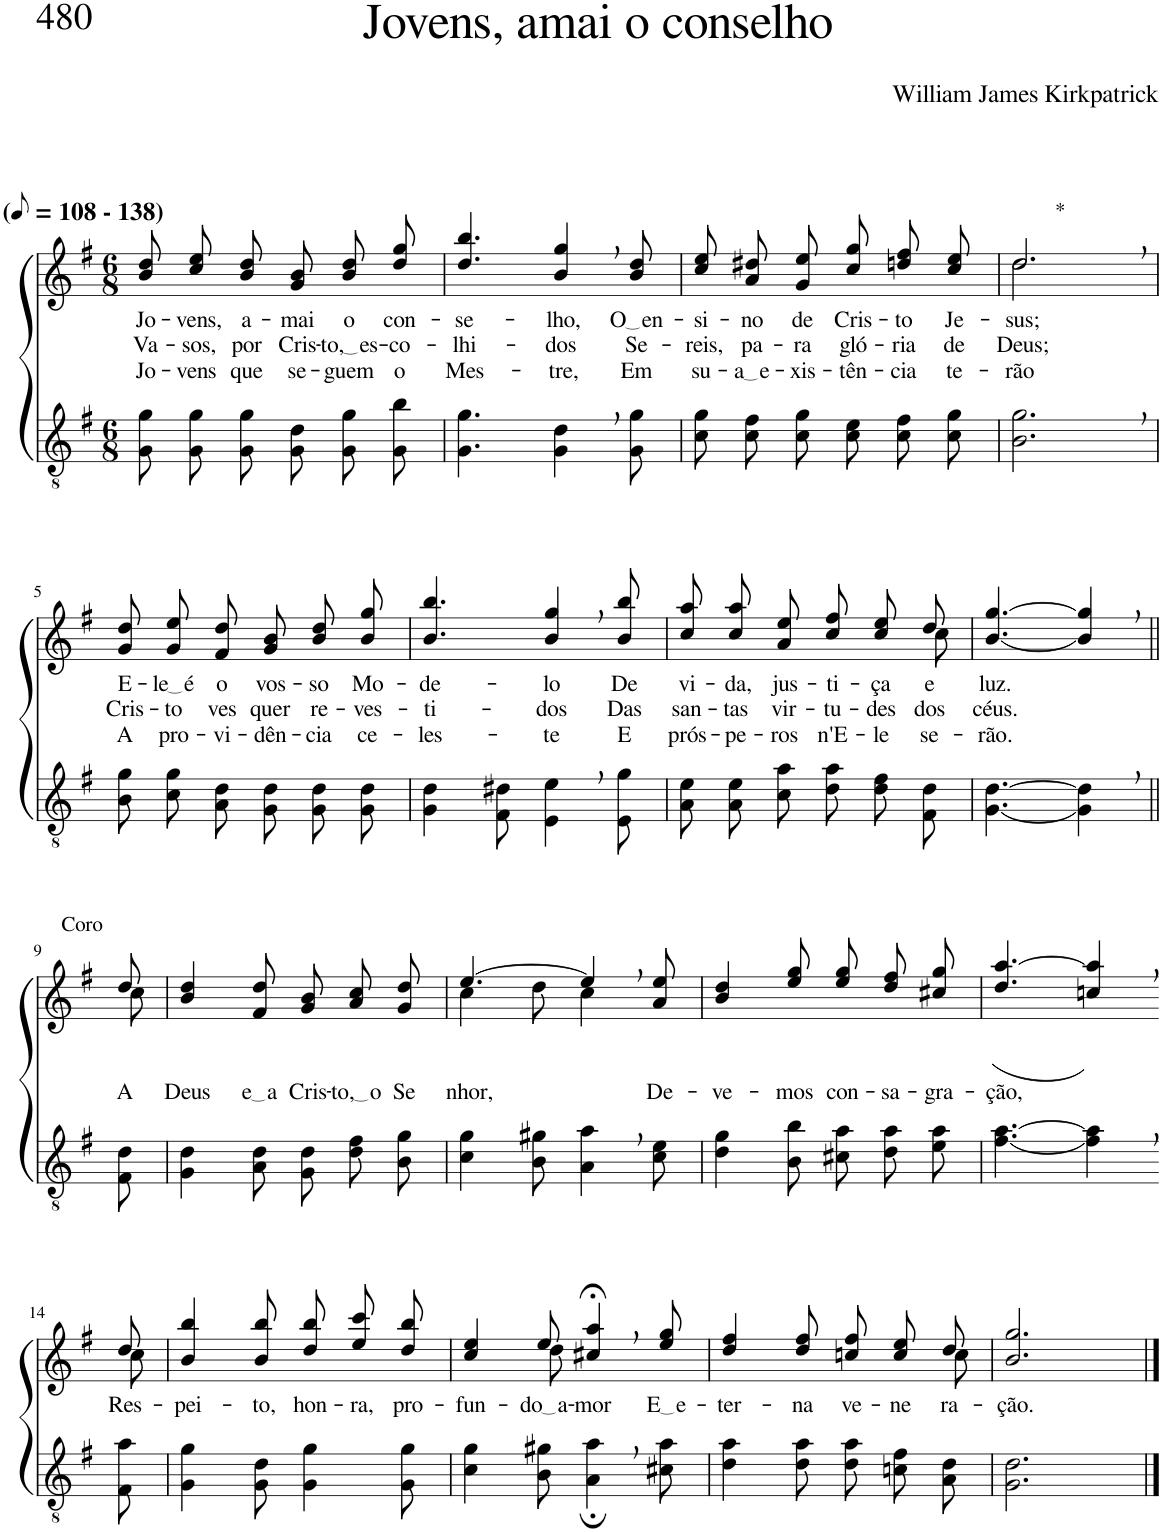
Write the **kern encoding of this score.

**kern	**kern	**text	**text	**text
*part2	*part1	*part1	*part1	*part1
*staff2	*staff1	*staff1	*staff1	*staff1
*I"Parte III e IV	*I"Parte I e II	*	*	*
*clefGv2	*clefG2	*	*	*
*Trd5c9	*Trd5c9	*	*	*
*k[f#]	*k[f#]	*	*	*
*M6/8	*M6/8	*	*	*
*MM54	*MM54	*	*	*
=1	=1	=1	=1	=1
!	!LO:TX:a:B:t=(	!	!	!
!	!LO:TX:a:B:t=- 138)	!	!	!
!	!	!LO:LY:b	!LO:LY:b	!LO:LY:b
8G\ 8g\L	8b\ 8dd\L	Jo-	Va-	Jo-
!	!	!LO:LY:b	!LO:LY:b	!LO:LY:b
8G\ 8g\	8cc\ 8ee\	-vens,	-sos,	-vens
!	!	!LO:LY:b	!LO:LY:b	!LO:LY:b
8G\ 8g\J	8b\ 8dd\J	a-	por	que
!	!	!LO:LY:b	!LO:LY:b	!LO:LY:b
8G\ 8d\L	8g\ 8b\L	-mai	Cris-	se-
!	!	!LO:LY:b	!LO:LY:b	!LO:LY:b
8G\ 8g\	8b\ 8dd\	o	to, es	-guem
!	!	!LO:LY:b	!LO:LY:b	!LO:LY:b
8G\ 8b\J	8dd\ 8gg\J	con-	-co-	o
=2	=2	=2	=2	=2
!	!	!LO:LY:b	!LO:LY:b	!LO:LY:b
4.G\ 4.g\	4.dd/ 4.bb/	-se-	-lhi-	Mes-
!	!	!LO:LY:b	!LO:LY:b	!LO:LY:b
4G\, 4d\,	4b/, 4gg/,	-lho,	-dos	-tre,
!	!	!LO:LY:b	!LO:LY:b	!LO:LY:b
8G\ 8g\	8b/ 8dd/	O en	Se-	Em
=3	=3	=3	=3	=3
!	!	!LO:LY:b	!LO:LY:b	!LO:LY:b
8c\ 8g\L	8cc\ 8ee\L	-si-	-reis,	su-
!	!	!LO:LY:b	!LO:LY:b	!LO:LY:b
8c\ 8f#\	8a\ 8dd#X\	-no	pa-	a e
!	!	!LO:LY:b	!LO:LY:b	!LO:LY:b
8c\ 8g\J	8g\ 8ee\J	de	-ra	-xis-
!	!	!LO:LY:b	!LO:LY:b	!LO:LY:b
8c\ 8e\L	8cc\ 8gg\L	Cris-	gló-	-tên-
!	!	!LO:LY:b	!LO:LY:b	!LO:LY:b
8c\ 8f#\	8ddn\ 8ff#\	-to	-ria	-cia
!	!	!LO:LY:b	!LO:LY:b	!LO:LY:b
8c\ 8g\J	8cc\ 8ee\J	Je-	de	te-
=4	=4	=4	=4	=4
!	!LO:TX:a:t=*	!	!	!
!	!	!LO:LY:b	!LO:LY:b	!LO:LY:b
*	*^	*	*	*
2.B\, 2.g\,	2.dd,\	2.dd/	-sus;	Deus;	-rão
!!LO:LB:g=z
=5	=5	=5	=5	=5	=5
!	!	!	!LO:LY:b	!LO:LY:b	!LO:LY:b
*	*v	*v	*	*	*
8B\ 8g\L	8g\ 8dd\L	E-	Cris-	A
!	!	!LO:LY:b	!LO:LY:b	!LO:LY:b
8c\ 8g\	8g\ 8ee\	le é	-to	pro-
!	!	!LO:LY:b	!LO:LY:b	!LO:LY:b
8A\ 8d\J	8f#\ 8dd\J	o	ves	-vi-
!	!	!LO:LY:b	!LO:LY:b	!LO:LY:b
8G\ 8d\L	8g\ 8b\L	vos-	quer	-dên-
!	!	!LO:LY:b	!LO:LY:b	!LO:LY:b
8G\ 8d\	8b\ 8dd\	-so	re-	-cia
!	!	!LO:LY:b	!LO:LY:b	!LO:LY:b
8G\ 8d\J	8b\ 8gg\J	Mo-	-ves-	ce-
=6	=6	=6	=6	=6
!	!	!LO:LY:b	!LO:LY:b	!LO:LY:b
4G\ 4d\	4.b/ 4.bb/	-de-	-ti-	-les-
8F#\ 8d#X\	.	.	.	.
!	!	!LO:LY:b	!LO:LY:b	!LO:LY:b
4E\, 4e\,	4b/, 4gg/,	-lo	-dos	-te
!	!	!LO:LY:b	!LO:LY:b	!LO:LY:b
8E\ 8g\	8b/ 8bb/	De	Das	E
=7	=7	=7	=7	=7
!	!	!LO:LY:b	!LO:LY:b	!LO:LY:b
*	*^	*	*	*
8A\ 8e\L	8cc\ 8aa\L	8ryy	vi-	san-	prós-
!	!	!	!LO:LY:b	!LO:LY:b	!LO:LY:b
*	*v	*v	*	*	*
8A\ 8e\	8cc\ 8aa\	-da,	-tas	-pe-
!	!	!LO:LY:b	!LO:LY:b	!LO:LY:b
8c\ 8a\J	8a\ 8ee\J	jus-	vir-	-ros
!	!	!LO:LY:b	!LO:LY:b	!LO:LY:b
8d\ 8a\L	8cc\ 8ff#\L	-ti-	-tu-	n'E-
!	!	!LO:LY:b	!LO:LY:b	!LO:LY:b
8d\ 8f#\	8cc\ 8ee\	-ça	-des	-le
*	*^	*	*	*
!	!	!	!LO:LY:b	!LO:LY:b	!LO:LY:b
8F#\ 8d\J	8dd\J	8cc\	e	dos	se-
=8	=8	=8	=8	=8	=8
!	!	!	!LO:LY:b	!LO:LY:b	!LO:LY:b
*	*v	*v	*	*	*
[4.G\ [4.d\	[4.b/ [4.gg/	luz.	céus.	-rão.
4G\], 4d\],	4b/], 4gg/],	.	.	.
!!LO:LB:g=z
=9||	=9||	=9||	=9||	=9||
*	*^	*	*	*
!	!LO:TX:a:t=Coro	!	!	!	!
!	!	!	!LO:LY:b	!	!
8F#\ 8d\	8dd/	8cc\	A	.	.
=10	=10	=10	=10	=10	=10
!	!	!	!LO:LY:b	!	!
*	*v	*v	*	*	*
4G\ 4d\	4b/ 4dd/	Deus	.	.
!	!	!LO:LY:b	!	!
8A\ 8d\	8f#/ 8dd/	e a	.	.
!	!	!LO:LY:b	!	!
8G\ 8d\L	8g\ 8b\L	Cris-	.	.
!	!	!LO:LY:b	!	!
8d\ 8f#\	8a\ 8cc\	to, o	.	.
!	!	!LO:LY:b	!	!
8B\ 8g\J	8g\ 8dd\J	Se-	.	.
=11	=11	=11	=11	=11
*	*^	*	*	*
!	!	!	!LO:LY:b	!	!
4c\ 4g\	[4.ee/	4cc\	-nhor,	.	.
8B\ 8g#X\	.	8dd\	.	.	.
4A\, 4a\,	4ee,/]	4cc\	.	.	.
!	!	!	!LO:LY:b	!	!
8c\ 8e\	8a/ 8ee/	8ryy	De-	.	.
=12	=12	=12	=12	=12	=12
!	!	!	!LO:LY:b	!	!
*	*v	*v	*	*	*
4d\ 4g\	4b/ 4dd/	-ve-	.	.
!	!	!LO:LY:b	!	!
8B\ 8b\	8ee/ 8gg/	-mos	.	.
!	!	!LO:LY:b	!	!
8c#X\ 8a\L	8ee\ 8gg\L	con-	.	.
!	!	!LO:LY:b	!	!
8d\ 8a\	8dd\ 8ff#\	-sa-	.	.
!	!	!LO:LY:b	!	!
8e\ 8a\J	8cc#X\ 8gg\J	-gra-	.	.
=13	=13	=13	=13	=13
!	!	!LO:LY:b	!	!
[4.f#\ [4.a\	(4.dd/ [4.aa/	-ção,	.	.
4f#\], 4a\],	4ccn/, 4aa/],)	.	.	.
!!LO:LB:g=z
=14-	=14-	=14-	=14-	=14-
*	*^	*	*	*
!	!	!	!LO:LY:b	!	!
8F#\ 8a\	8dd/	8cc\	Res-	.	.
=15	=15	=15	=15	=15	=15
!	!	!	!LO:LY:b	!	!
*	*v	*v	*	*	*
4G\ 4g\	4b/ 4bb/	-pei-	.	.
!	!	!LO:LY:b	!	!
8G\ 8d\	8b/ 8bb/	-to,	.	.
!	!	!LO:LY:b	!	!
4G\ 4g\	8dd\ 8bb\L	hon-	.	.
!	!	!LO:LY:b	!	!
.	8ee\ 8ccc\	-ra,	.	.
!	!	!LO:LY:b	!	!
8G\ 8g\	8dd\ 8bb\J	pro-	.	.
=16	=16	=16	=16	=16
!	!	!LO:LY:b	!	!
*	*^	*	*	*
4c\ 4g\	4cc/ 4ee/	4ryy	-fun-	.	.
!	!	!	!LO:LY:b	!	!
8B\ 8g#X\	8ee/	8dd\	do a	.	.
!	!	!	!LO:LY:b	!	!
4A\;, 4a\;,	4cc#X/;<, 4aa/;<,	4.ryy	-mor	.	.
!	!	!	!LO:LY:b	!	!
8c#X\ 8a\	8ee/ 8gg/	.	E e	.	.
=17	=17	=17	=17	=17	=17
!	!	!	!LO:LY:b	!	!
4d\ 4a\	4dd/ 4ff#/	8ryy	-ter-	.	.
!	!	!	!LO:LY:b	!	!
*	*v	*v	*	*	*
8d\ 8a\	8dd/ 8ff#/	-na	.	.
!	!	!LO:LY:b	!	!
8d\ 8a\L	8ccn\ 8ff#\L	ve-	.	.
!	!	!LO:LY:b	!	!
8cn\ 8f#\	8cc\ 8ee\	-ne-	.	.
*	*^	*	*	*
!	!	!	!LO:LY:b	!	!
8A\ 8d\J	8dd\J	8cc\	-ra-	.	.
=18	=18	=18	=18	=18	=18
!	!	!	!LO:LY:b	!	!
*	*v	*v	*	*	*
2.G\ 2.d\	2.b/ 2.gg/	-ção.	.	.
==	==	==	==	==
*-	*-	*-	*-	*-
